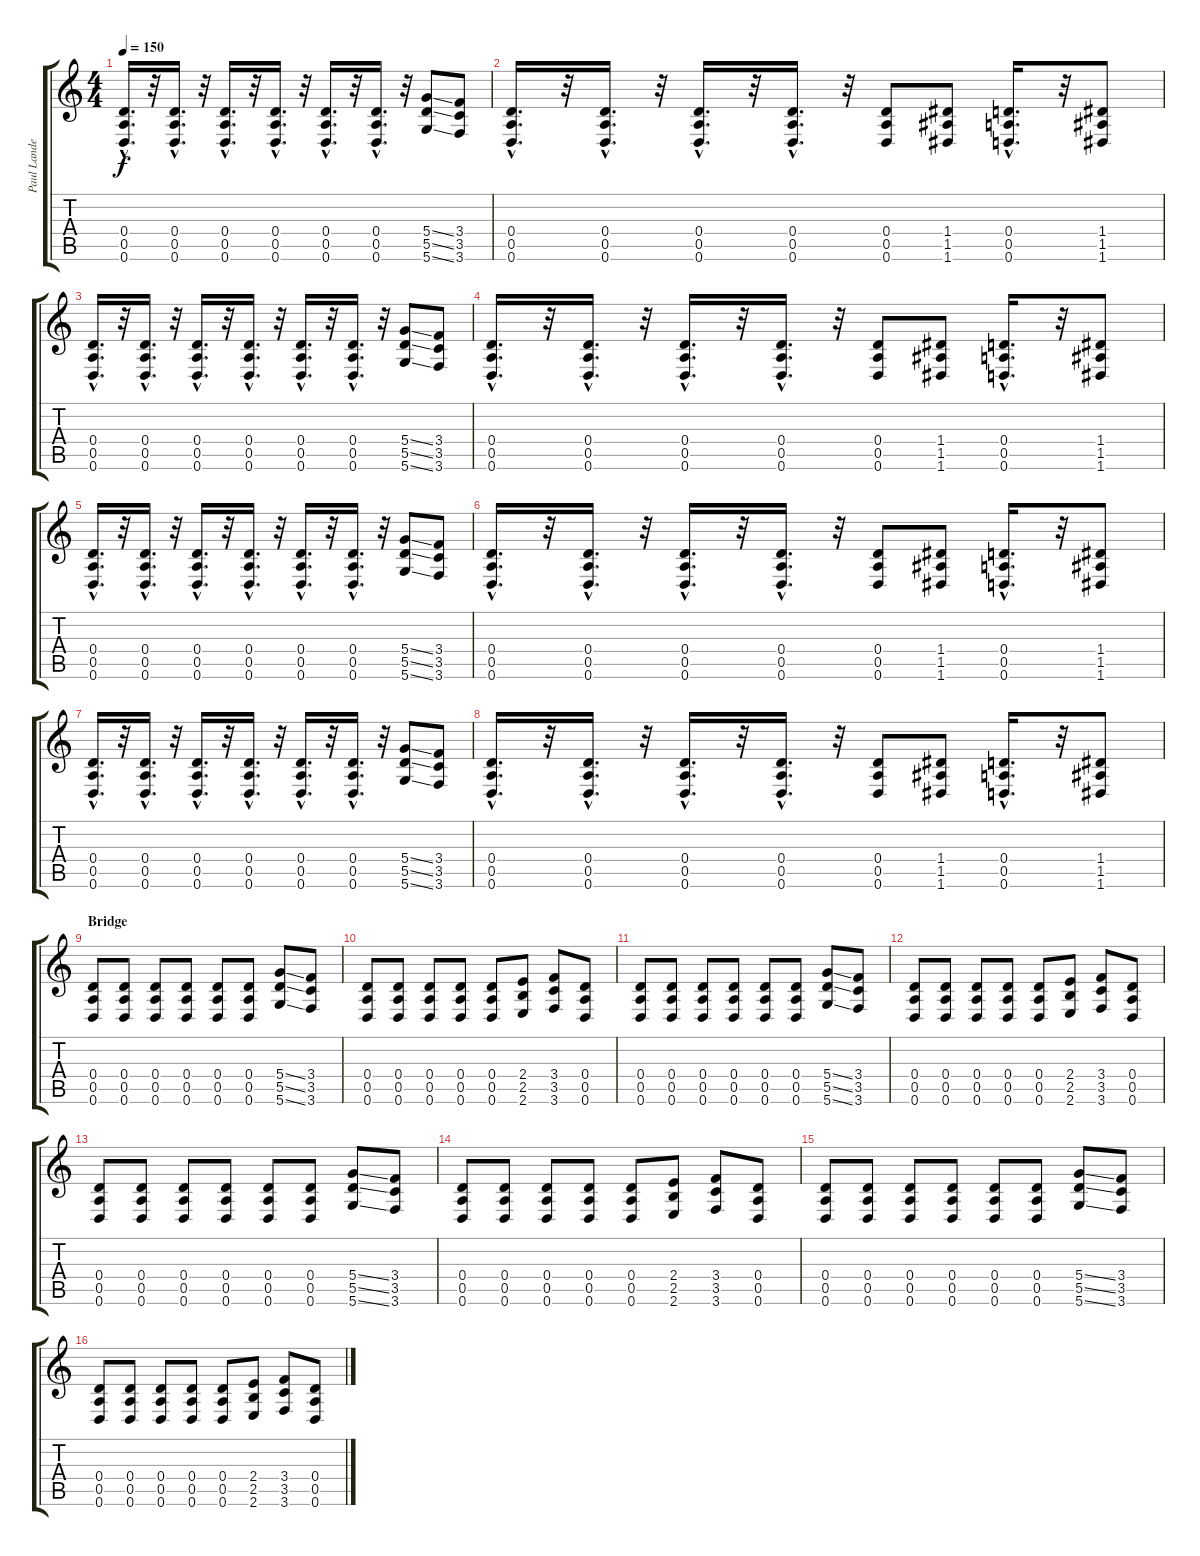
\track ("Paul Landers" "Paul Lande") {instrument distortionguitar}
\staff {score tabs}
\tuning (E4 B3 G3 D3 A2 D2) {hide}
\ts (4 4)
\tempo 150
\clef g2
\ks c
(0.4{hac} 0.5{hac} 0.6{hac}).16{d dy f} r.32 (0.4{hac} 0.5{hac} 0.6{hac}).16{d} r.32 (0.4{hac} 0.5{hac} 0.6{hac}).16{d} r.32 (0.4{hac} 0.5{hac} 0.6{hac}).16{d} r.32 (0.4{hac} 0.5{hac} 0.6{hac}).16{d} r.32 (0.4{hac} 0.5{hac} 0.6{hac}).16{d} r.32 (5.4{ss} 5.5{ss} 5.6{ss}).8 (3.4 3.5 3.6).8 |
(0.4{hac} 0.5{hac} 0.6{hac}).16{d} r.32 (0.4{hac} 0.5{hac} 0.6{hac}).16{d} r.32 (0.4{hac} 0.5{hac} 0.6{hac}).16{d} r.32 (0.4{hac} 0.5{hac} 0.6{hac}).16{d} r.32 (0.4 0.5 0.6).8 (1.4 1.5 1.6).8 (0.4{hac} 0.5{hac} 0.6{hac}).16{d} r.32 (1.4 1.5 1.6).8 |
(0.4{hac} 0.5{hac} 0.6{hac}).16{d} r.32 (0.4{hac} 0.5{hac} 0.6{hac}).16{d} r.32 (0.4{hac} 0.5{hac} 0.6{hac}).16{d} r.32 (0.4{hac} 0.5{hac} 0.6{hac}).16{d} r.32 (0.4{hac} 0.5{hac} 0.6{hac}).16{d} r.32 (0.4{hac} 0.5{hac} 0.6{hac}).16{d} r.32 (5.4{ss} 5.5{ss} 5.6{ss}).8 (3.4 3.5 3.6).8 |
(0.4{hac} 0.5{hac} 0.6{hac}).16{d} r.32 (0.4{hac} 0.5{hac} 0.6{hac}).16{d} r.32 (0.4{hac} 0.5{hac} 0.6{hac}).16{d} r.32 (0.4{hac} 0.5{hac} 0.6{hac}).16{d} r.32 (0.4 0.5 0.6).8 (1.4 1.5 1.6).8 (0.4{hac} 0.5{hac} 0.6{hac}).16{d} r.32 (1.4 1.5 1.6).8 |
(0.4{hac} 0.5{hac} 0.6{hac}).16{d} r.32 (0.4{hac} 0.5{hac} 0.6{hac}).16{d} r.32 (0.4{hac} 0.5{hac} 0.6{hac}).16{d} r.32 (0.4{hac} 0.5{hac} 0.6{hac}).16{d} r.32 (0.4{hac} 0.5{hac} 0.6{hac}).16{d} r.32 (0.4{hac} 0.5{hac} 0.6{hac}).16{d} r.32 (5.4{ss} 5.5{ss} 5.6{ss}).8 (3.4 3.5 3.6).8 |
(0.4{hac} 0.5{hac} 0.6{hac}).16{d} r.32 (0.4{hac} 0.5{hac} 0.6{hac}).16{d} r.32 (0.4{hac} 0.5{hac} 0.6{hac}).16{d} r.32 (0.4{hac} 0.5{hac} 0.6{hac}).16{d} r.32 (0.4 0.5 0.6).8 (1.4 1.5 1.6).8 (0.4{hac} 0.5{hac} 0.6{hac}).16{d} r.32 (1.4 1.5 1.6).8 |
(0.4{hac} 0.5{hac} 0.6{hac}).16{d} r.32 (0.4{hac} 0.5{hac} 0.6{hac}).16{d} r.32 (0.4{hac} 0.5{hac} 0.6{hac}).16{d} r.32 (0.4{hac} 0.5{hac} 0.6{hac}).16{d} r.32 (0.4{hac} 0.5{hac} 0.6{hac}).16{d} r.32 (0.4{hac} 0.5{hac} 0.6{hac}).16{d} r.32 (5.4{ss} 5.5{ss} 5.6{ss}).8 (3.4 3.5 3.6).8 |
(0.4{hac} 0.5{hac} 0.6{hac}).16{d} r.32 (0.4{hac} 0.5{hac} 0.6{hac}).16{d} r.32 (0.4{hac} 0.5{hac} 0.6{hac}).16{d} r.32 (0.4{hac} 0.5{hac} 0.6{hac}).16{d} r.32 (0.4 0.5 0.6).8 (1.4 1.5 1.6).8 (0.4{hac} 0.5{hac} 0.6{hac}).16{d} r.32 (1.4 1.5 1.6).8 |
\section ("" "Bridge")
(0.4 0.5 0.6).8{volume 0} (0.4 0.5 0.6).8 (0.4 0.5 0.6).8 (0.4 0.5 0.6).8 (0.4 0.5 0.6).8 (0.4 0.5 0.6).8 (5.4{ss} 5.5{ss} 5.6{ss}).8 (3.4 3.5 3.6).8 |
(0.4 0.5 0.6).8 (0.4 0.5 0.6).8 (0.4 0.5 0.6).8 (0.4 0.5 0.6).8 (0.4 0.5 0.6).8 (2.4 2.5 2.6).8 (3.4 3.5 3.6).8 (0.4 0.5 0.6).8 |
(0.4 0.5 0.6).8 (0.4 0.5 0.6).8 (0.4 0.5 0.6).8 (0.4 0.5 0.6).8 (0.4 0.5 0.6).8 (0.4 0.5 0.6).8 (5.4{ss} 5.5{ss} 5.6{ss}).8 (3.4 3.5 3.6).8 |
(0.4 0.5 0.6).8 (0.4 0.5 0.6).8 (0.4 0.5 0.6).8 (0.4 0.5 0.6).8 (0.4 0.5 0.6).8 (2.4 2.5 2.6).8 (3.4 3.5 3.6).8 (0.4 0.5 0.6).8 |
(0.4 0.5 0.6).8 (0.4 0.5 0.6).8 (0.4 0.5 0.6).8 (0.4 0.5 0.6).8 (0.4 0.5 0.6).8 (0.4 0.5 0.6).8 (5.4{ss} 5.5{ss} 5.6{ss}).8 (3.4 3.5 3.6).8 |
(0.4 0.5 0.6).8 (0.4 0.5 0.6).8 (0.4 0.5 0.6).8 (0.4 0.5 0.6).8 (0.4 0.5 0.6).8 (2.4 2.5 2.6).8 (3.4 3.5 3.6).8 (0.4 0.5 0.6).8 |
(0.4 0.5 0.6).8 (0.4 0.5 0.6).8 (0.4 0.5 0.6).8 (0.4 0.5 0.6).8 (0.4 0.5 0.6).8 (0.4 0.5 0.6).8 (5.4{ss} 5.5{ss} 5.6{ss}).8 (3.4 3.5 3.6).8 |
(0.4 0.5 0.6).8 (0.4 0.5 0.6).8 (0.4 0.5 0.6).8 (0.4 0.5 0.6).8 (0.4 0.5 0.6).8 (2.4 2.5 2.6).8 (3.4 3.5 3.6).8 (0.4 0.5 0.6).8
